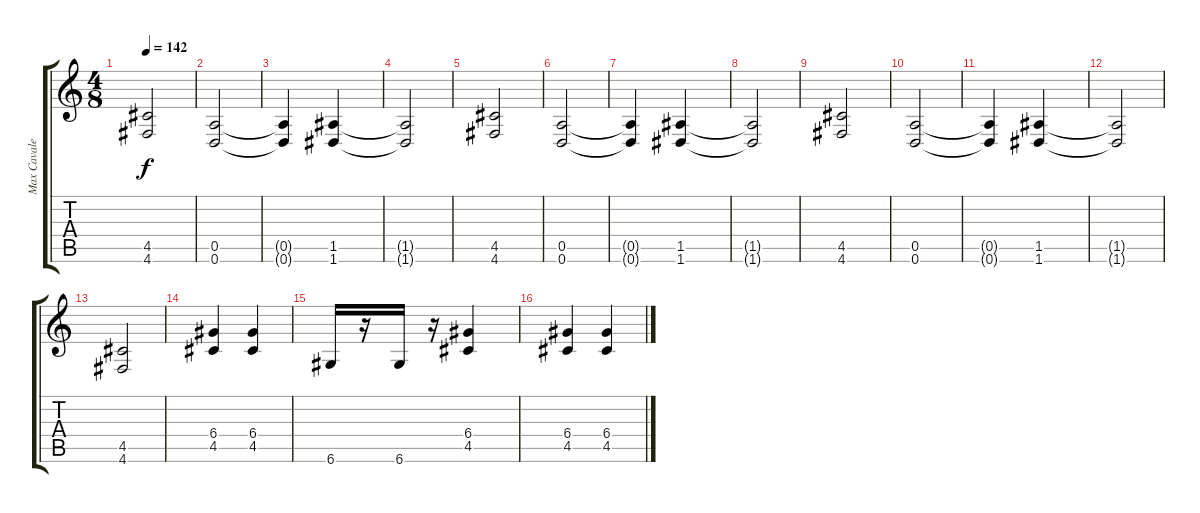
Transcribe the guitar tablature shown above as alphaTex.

\track ("Max Cavalera" "Max Cavale") {instrument distortionguitar}
\staff {score tabs}
\tuning (E4 B3 G3 D3 A2 D2) {hide}
\ts (4 8)
\tempo 142
\clef g2
\ks c
(4.5 4.6).2{dy f} |
(0.5 0.6).2 |
(0.5{t} 0.6{t}).4 (1.5 1.6).4 |
(1.5{t} 1.6{t}).2 |
(4.5 4.6).2 |
(0.5 0.6).2 |
(0.5{t} 0.6{t}).4 (1.5 1.6).4 |
(1.5{t} 1.6{t}).2 |
(4.5 4.6).2 |
(0.5 0.6).2 |
(0.5{t} 0.6{t}).4 (1.5 1.6).4 |
(1.5{t} 1.6{t}).2 |
(4.5 4.6).2 |
(6.4 4.5).4 (6.4 4.5).4 |
6.6.16 r.16 6.6.16 r.16 (6.4 4.5).4 |
(6.4 4.5).4 (6.4 4.5).4
